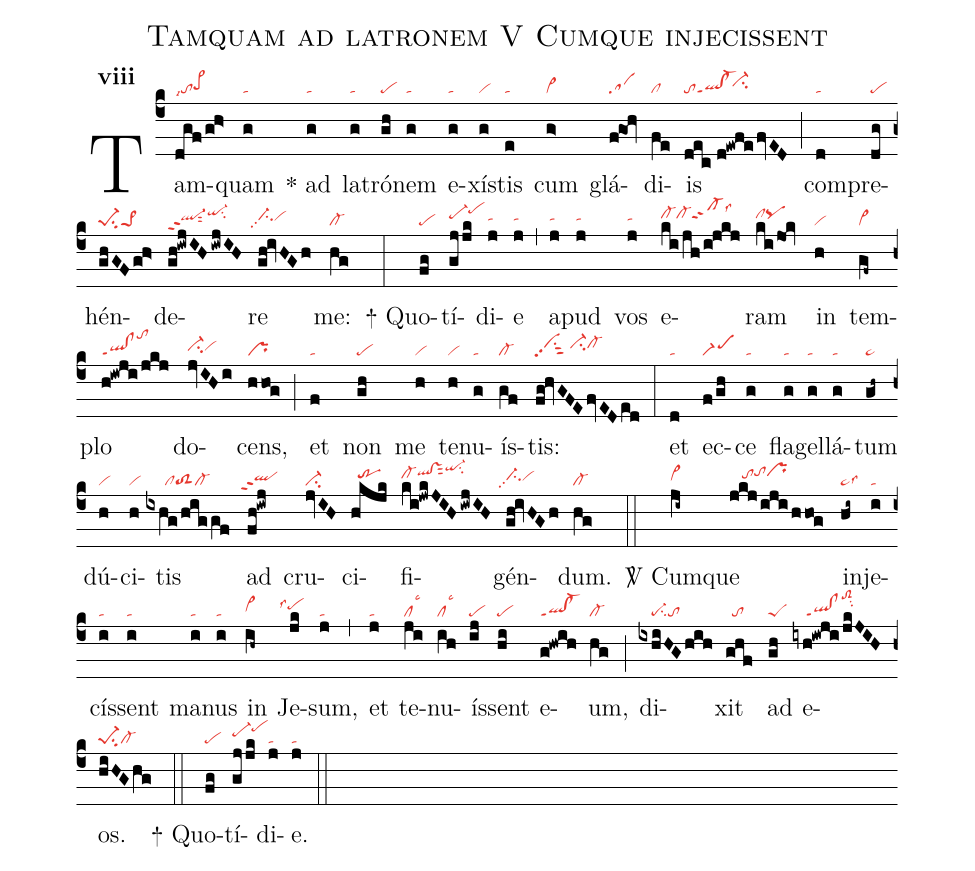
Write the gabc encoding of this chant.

name:Tamquam ad latronem V Cumque injecissent;
office-part:re;
mode:8;
nabc-lines:1;
%%
initial-style: 1;
name: Tamquam ad latronem;
mode: 8;
office-part: Responsorium;
annotation: Resp.;
annotation: viii;
nabc-lines:1;
%%
(c4) Tam(dgf/gh>|tolsi7pe>hh)quam(g|ta) <sp>*</sp> ad(g|ta) la(g|ta)tró(gh|pe)nem(g|ta) e(g|ta)xís(g|vi)tis(e|ta) cum(g>|vi>) glá(f!goh|sa)di(fe|cl)is(dec//d!ewfe/fvED|toql!cl-ppt1``ci-hi) (;) com(d|ta)pre(dg|pe)hén(ghGFgh>|pe-1su2pe>1)de(gh!iwjIH/iwjIH|ql-hhppt2sut2qi-hjsu2)re(gh!ivHGh|ci-hhpp2vihh) me:(hg|cl-) (:)
<sp>+</sp> Quo(fg|pe)tí(gjjk|pe-hipehk)di(j|tahh)e(j|tahh) (,) a(j|tahh)pud(j|tahh) vos(j|tahh) e(ki/jh/i!jkj|cl-hicl-hicl-hippt2lss6)ram(kijok|clhipqhi) in(h|vi) tem(gf~|vi>)plo(h!iwji/jkj|ql!clppt1tohm) do(jvIHi|ci-hhvihh)cens,(hhog|pr) (;) et(f|ta) non(gh|pe) me(h|vi) te(h|vi)nu(g|ta)ís(gf|cl-)tis:(fg!hvGFEfvEDed|vihipp2su1sut2/ci-hicl-hi) (:) et(d|ta) ec(f/gh|scM1)ce(g|ta) fla(g|ta)gel(g|ta)lá(g|ta)tum(gh~|ta>) dú(h|vi)ci(h|vi)tis(ixhg/higgf|//////cltoS2cl-) ad(fh!iwj|``qlhhppt2) cru(jvIH|ci-)ci(hkjk|//trhi)fi(ki!jwkJIH/iwjIH|cl-hiqlhj!vshjsut2qi-hlsu2)gén(gh!ivHGh|ci-hhpp2vihh)dum.(hg|cl-) (::)

<sp>V/</sp> Cum(ji~|vi>hh)que(jkj/iji/hhog|////tohitohjprhj) in(hi~|ta>lss3)je(i|ta)cís(i|ta)sent(i|ta) ma(i|ta)nus(i|ta) in(ih~|vi>hh) Je(jk|```pehilss4)sum,(j|ta) (,) et(j|ta) te(ji|cllsc3)nu(ih|cllsc3)ís(ij|pe)sent(hi|pe) e(g!hwih|ql!cl-ppt1)um,(hg|cl-) (;) di(ixhiHGhih|////pe-su2to)xit(ghf|//to) ad(gh|peS) e(iyh!iwji/jkJIH|////ql!clppt1toS2hmsu2)os.(hiHGhg|pe-1su2cl-) (::)
<sp>+</sp> Quo(fg|pe)tí(gjjk|pe-hipehk)di(j|ta)e.(j|ta) (::)
